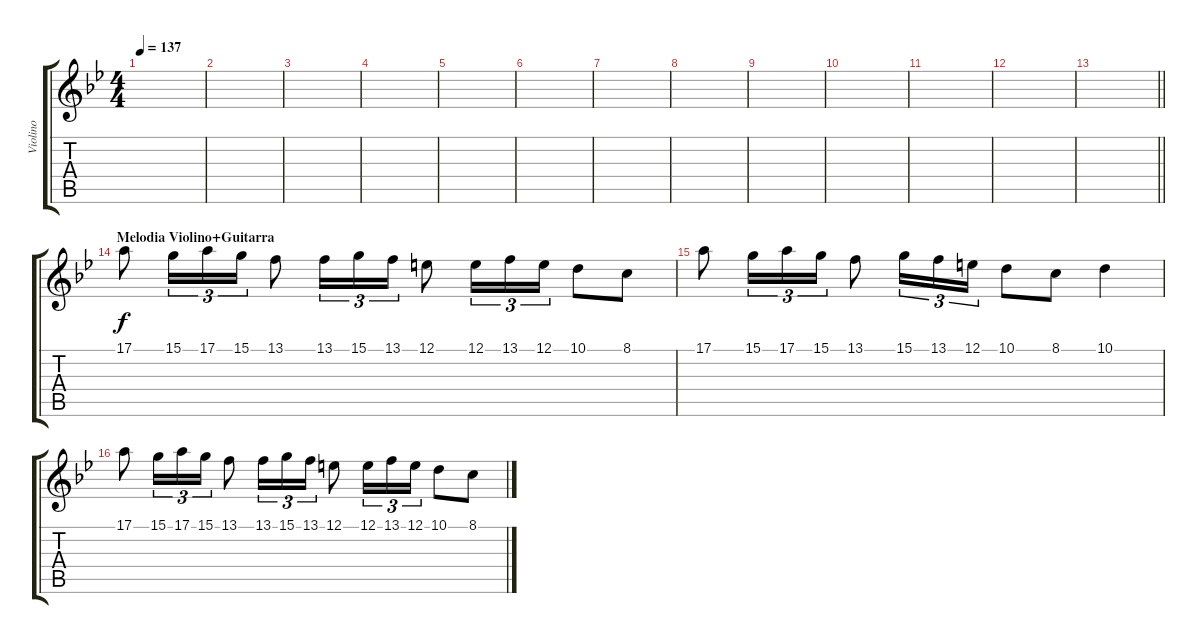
\track ("Violino" "Violino") {instrument violin}
\staff {score tabs}
\tuning (E4 B3 G3 D3 A2 E2) {hide}
\ts (4 4)
\tempo 137
\clef g2
\ks gminor
|
|
|
|
|
|
|
|
|
|
|
|
\barLineRight lightlight
|
\section ("" "Melodia Violino+Guitarra")
17.1.8{dy f} 15.1.16{tu (3 2)} 17.1.16{tu (3 2)} 15.1.16{tu (3 2)} 13.1.8 13.1.16{tu (3 2)} 15.1.16{tu (3 2)} 13.1.16{tu (3 2)} 12.1.8 12.1.16{tu (3 2)} 13.1.16{tu (3 2)} 12.1.16{tu (3 2)} 10.1.8 8.1.8 |
17.1.8 15.1.16{tu (3 2)} 17.1.16{tu (3 2)} 15.1.16{tu (3 2)} 13.1.8 15.1.16{tu (3 2)} 13.1.16{tu (3 2)} 12.1.16{tu (3 2)} 10.1.8 8.1.8 10.1.4 |
17.1.8 15.1.16{tu (3 2)} 17.1.16{tu (3 2)} 15.1.16{tu (3 2)} 13.1.8 13.1.16{tu (3 2)} 15.1.16{tu (3 2)} 13.1.16{tu (3 2)} 12.1.8 12.1.16{tu (3 2)} 13.1.16{tu (3 2)} 12.1.16{tu (3 2)} 10.1.8 8.1.8
